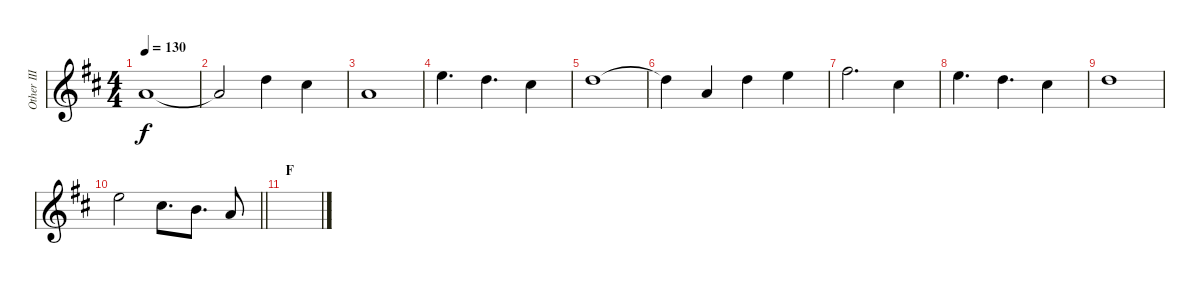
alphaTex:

\track ("Other III" "Other III") {instrument stringensemble1}
\staff {score}
\tuning (E5 B4 G4 D4 A3 E3 B2) {hide}
\ts (4 4)
\tempo 130
\clef g2
\ks d
2.3.1{dy f} |
2.3{t}.2 3.2.4 2.2.4 |
2.3.1 |
0.1.4{d} 3.2.4{d} 2.2.4 |
3.2.1 |
3.2{t}.4 2.3.4 3.2.4 0.1.4 |
2.1.2{d} 2.2.4 |
0.1.4{d} 3.2.4{d} 2.2.4 |
3.2.1 |
\barLineRight lightlight
0.1.2 2.2.8{d} 0.2.8{d} 2.3.8 |
\section ("" "F")
